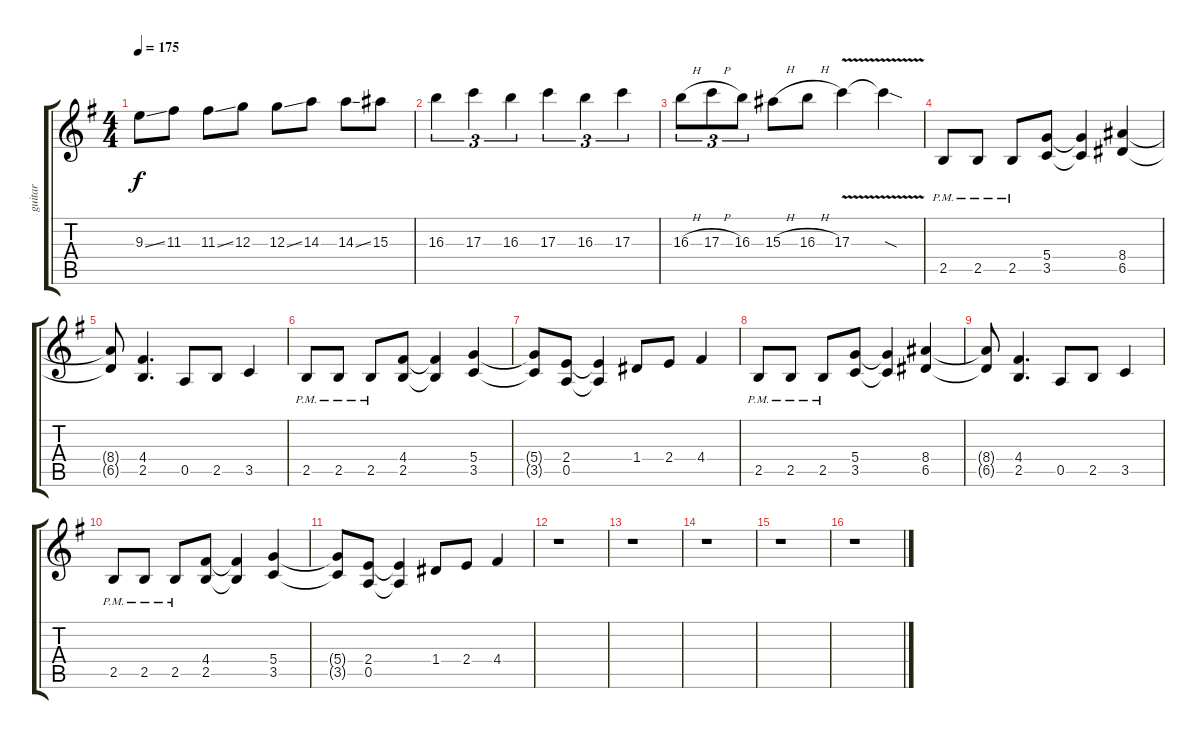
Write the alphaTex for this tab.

\track ("guitar" "guitar") {instrument distortionguitar}
\staff {score tabs}
\tuning (E4 B3 G3 D3 A2 E2) {hide}
\ts (4 4)
\tempo 175
\clef g2
\ks g
9.3{ss}.8{dy f} 11.3.8 11.3{ss}.8 12.3.8 12.3{ss}.8 14.3.8 14.3{ss}.8 15.3.8 |
16.3.4{tu (3 2)} 17.3.4{tu (3 2)} 16.3.4{tu (3 2)} 17.3.4{tu (3 2)} 16.3.4{tu (3 2)} 17.3.4{tu (3 2)} |
16.3{h}.8{tu (3 2)} 17.3{h}.8{tu (3 2)} 16.3.8{tu (3 2)} 15.3{h}.8 16.3{h}.8 17.3{v}.4 17.3{sod t}.4 |
2.5{pm}.8 2.5{pm}.8 2.5{pm}.8 (5.4 3.5).8 (5.4{t} 3.5{t}).4 (8.4 6.5).4 |
(8.4{t} 6.5{t}).8 (4.4 2.5).4{d} 0.5.8 2.5.8 3.5.4 |
2.5{pm}.8 2.5{pm}.8 2.5{pm}.8 (4.4 2.5).8 (4.4{t} 2.5{t}).4 (5.4 3.5).4 |
(5.4{t} 3.5{t}).8 (2.4 0.5).8 (2.4{t} 0.5{t}).4 1.4.8 2.4.8 4.4.4 |
2.5{pm}.8 2.5{pm}.8 2.5{pm}.8 (5.4 3.5).8 (5.4{t} 3.5{t}).4 (8.4 6.5).4 |
(8.4{t} 6.5{t}).8 (4.4 2.5).4{d} 0.5.8 2.5.8 3.5.4 |
2.5{pm}.8 2.5{pm}.8 2.5{pm}.8 (4.4 2.5).8 (4.4{t} 2.5{t}).4 (5.4 3.5).4 |
(5.4{t} 3.5{t}).8 (2.4 0.5).8 (2.4{t} 0.5{t}).4 1.4.8 2.4.8 4.4.4 |
r.1 |
r.1 |
r.1 |
r.1 |
r.1
